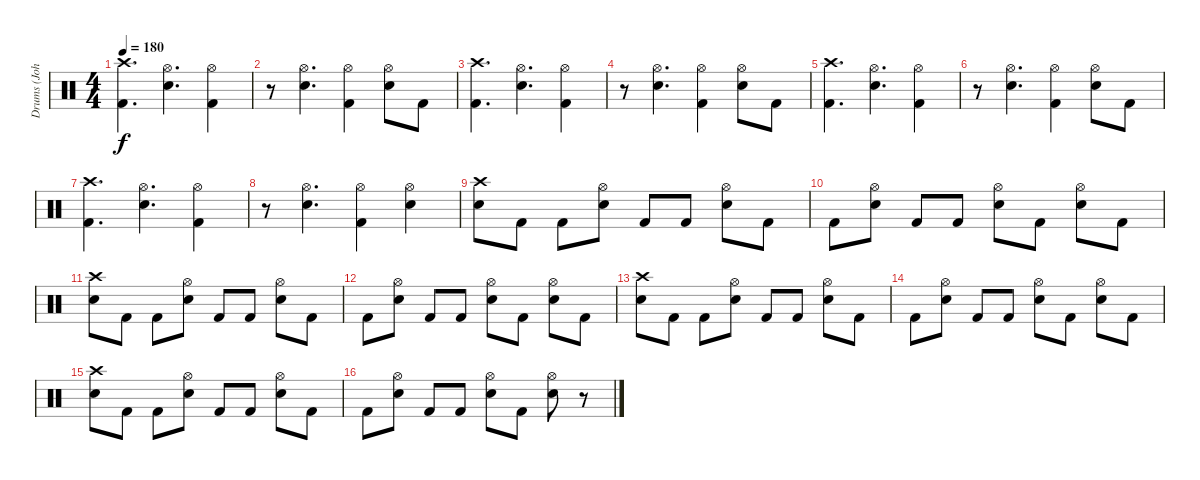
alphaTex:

\track ("Drums (John)" "Drums (Joh") {instrument percussion}
\staff {score}
\articulation defaults
\ts (4 4)
\tempo 180
\clef neutral
\ks c
("Crash high (hit)" "Kick (hit) 2").4{d dy f} ("Hi-Hat (open)" "Electric Snare (hit)").4{d} ("Hi-Hat (open)" "Kick (hit) 2").4 |
r.8 ("Hi-Hat (open)" "Electric Snare (hit)").4{d} ("Hi-Hat (open)" "Kick (hit) 2").4 ("Hi-Hat (open)" "Electric Snare (hit)").8 "Kick (hit) 2".8 |
("Crash high (hit)" "Kick (hit) 2").4{d} ("Hi-Hat (open)" "Electric Snare (hit)").4{d} ("Hi-Hat (open)" "Kick (hit) 2").4 |
r.8 ("Hi-Hat (open)" "Electric Snare (hit)").4{d} ("Hi-Hat (open)" "Kick (hit) 2").4 ("Hi-Hat (open)" "Electric Snare (hit)").8 "Kick (hit) 2".8 |
("Crash high (hit)" "Kick (hit) 2").4{d} ("Hi-Hat (open)" "Electric Snare (hit)").4{d} ("Hi-Hat (open)" "Kick (hit) 2").4 |
r.8 ("Hi-Hat (open)" "Electric Snare (hit)").4{d} ("Hi-Hat (open)" "Kick (hit) 2").4 ("Hi-Hat (open)" "Electric Snare (hit)").8 "Kick (hit) 2".8 |
("Crash high (hit)" "Kick (hit) 2").4{d} ("Hi-Hat (open)" "Electric Snare (hit)").4{d} ("Hi-Hat (open)" "Kick (hit) 2").4 |
r.8 ("Hi-Hat (open)" "Electric Snare (hit)").4{d} ("Hi-Hat (open)" "Kick (hit) 2").4 ("Hi-Hat (open)" "Electric Snare (hit)").4 |
("Crash high (hit)" "Electric Snare (hit)").8 "Kick (hit) 2".8 "Kick (hit) 2".8 ("Hi-Hat (open)" "Electric Snare (hit)").8 "Kick (hit) 2".8 "Kick (hit) 2".8 ("Hi-Hat (open)" "Electric Snare (hit)").8 "Kick (hit) 2".8 |
"Kick (hit) 2".8 ("Hi-Hat (open)" "Electric Snare (hit)").8 "Kick (hit) 2".8 "Kick (hit) 2".8 ("Hi-Hat (open)" "Electric Snare (hit)").8 "Kick (hit) 2".8 ("Hi-Hat (open)" "Electric Snare (hit)").8 "Kick (hit) 2".8 |
("Crash high (hit)" "Electric Snare (hit)").8 "Kick (hit) 2".8 "Kick (hit) 2".8 ("Hi-Hat (open)" "Electric Snare (hit)").8 "Kick (hit) 2".8 "Kick (hit) 2".8 ("Hi-Hat (open)" "Electric Snare (hit)").8 "Kick (hit) 2".8 |
"Kick (hit) 2".8 ("Hi-Hat (open)" "Electric Snare (hit)").8 "Kick (hit) 2".8 "Kick (hit) 2".8 ("Hi-Hat (open)" "Electric Snare (hit)").8 "Kick (hit) 2".8 ("Hi-Hat (open)" "Electric Snare (hit)").8 "Kick (hit) 2".8 |
("Crash high (hit)" "Electric Snare (hit)").8 "Kick (hit) 2".8 "Kick (hit) 2".8 ("Hi-Hat (open)" "Electric Snare (hit)").8 "Kick (hit) 2".8 "Kick (hit) 2".8 ("Hi-Hat (open)" "Electric Snare (hit)").8 "Kick (hit) 2".8 |
"Kick (hit) 2".8 ("Hi-Hat (open)" "Electric Snare (hit)").8 "Kick (hit) 2".8 "Kick (hit) 2".8 ("Hi-Hat (open)" "Electric Snare (hit)").8 "Kick (hit) 2".8 ("Hi-Hat (open)" "Electric Snare (hit)").8 "Kick (hit) 2".8 |
("Crash high (hit)" "Electric Snare (hit)").8 "Kick (hit) 2".8 "Kick (hit) 2".8 ("Hi-Hat (open)" "Electric Snare (hit)").8 "Kick (hit) 2".8 "Kick (hit) 2".8 ("Hi-Hat (open)" "Electric Snare (hit)").8 "Kick (hit) 2".8 |
"Kick (hit) 2".8 ("Hi-Hat (open)" "Electric Snare (hit)").8 "Kick (hit) 2".8 "Kick (hit) 2".8 ("Hi-Hat (open)" "Electric Snare (hit)").8 "Kick (hit) 2".8 ("Hi-Hat (open)" "Electric Snare (hit)").8 r.8
